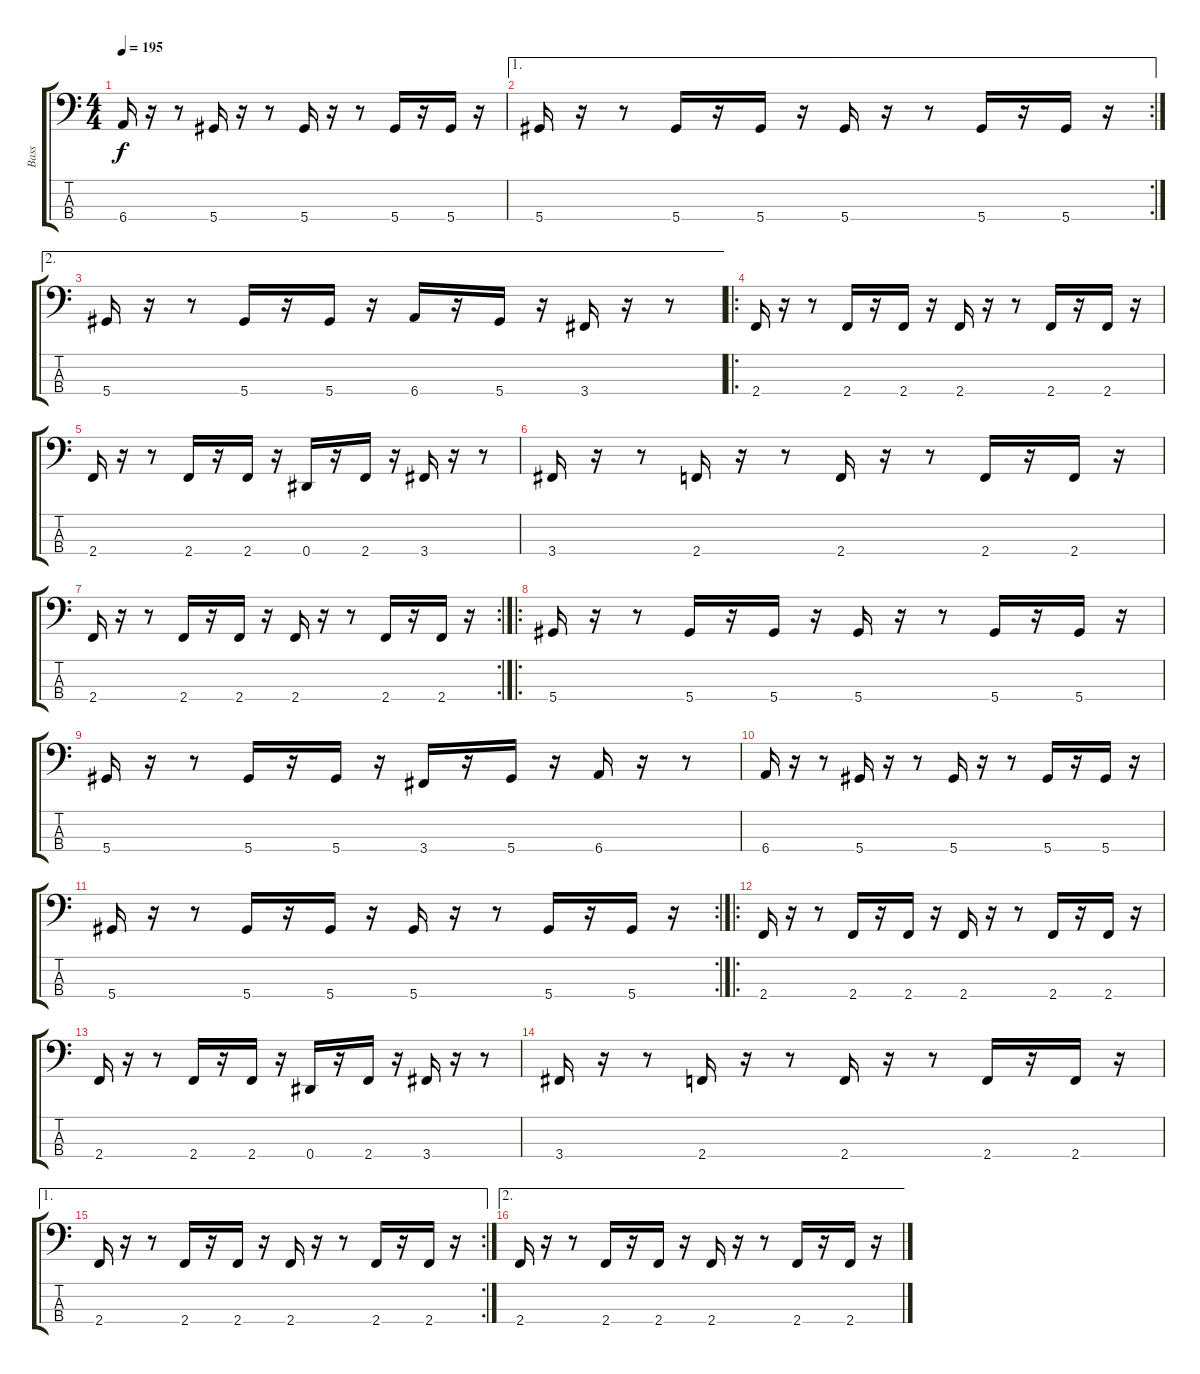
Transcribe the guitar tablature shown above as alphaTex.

\track ("Bass" "Bass") {instrument electricbasspick}
\staff {score tabs}
\tuning (Gb2 Db2 Ab1 Eb1) {hide}
\ts (4 4)
\tempo 195
\clef f4
\ks c
6.4.16{dy f} r.16 r.8 5.4.16 r.16 r.8 5.4.16 r.16 r.8 5.4.16 r.16 5.4.16 r.16 |
\ae 1
\rc 2
5.4.16 r.16 r.8 5.4.16 r.16 5.4.16 r.16 5.4.16 r.16 r.8 5.4.16 r.16 5.4.16 r.16 |
\ae 2
5.4.16 r.16 r.8 5.4.16 r.16 5.4.16 r.16 6.4.16 r.16 5.4.16 r.16 3.4.16 r.16 r.8 |
\ro
2.4.16 r.16 r.8 2.4.16 r.16 2.4.16 r.16 2.4.16 r.16 r.8 2.4.16 r.16 2.4.16 r.16 |
2.4.16 r.16 r.8 2.4.16 r.16 2.4.16 r.16 0.4.16 r.16 2.4.16 r.16 3.4.16 r.16 r.8 |
3.4.16 r.16 r.8 2.4.16 r.16 r.8 2.4.16 r.16 r.8 2.4.16 r.16 2.4.16 r.16 |
\rc 2
2.4.16 r.16 r.8 2.4.16 r.16 2.4.16 r.16 2.4.16 r.16 r.8 2.4.16 r.16 2.4.16 r.16 |
\ro
5.4.16 r.16 r.8 5.4.16 r.16 5.4.16 r.16 5.4.16 r.16 r.8 5.4.16 r.16 5.4.16 r.16 |
5.4.16 r.16 r.8 5.4.16 r.16 5.4.16 r.16 3.4.16 r.16 5.4.16 r.16 6.4.16 r.16 r.8 |
6.4.16 r.16 r.8 5.4.16 r.16 r.8 5.4.16 r.16 r.8 5.4.16 r.16 5.4.16 r.16 |
\rc 2
5.4.16 r.16 r.8 5.4.16 r.16 5.4.16 r.16 5.4.16 r.16 r.8 5.4.16 r.16 5.4.16 r.16 |
\ro
2.4.16 r.16 r.8 2.4.16 r.16 2.4.16 r.16 2.4.16 r.16 r.8 2.4.16 r.16 2.4.16 r.16 |
2.4.16 r.16 r.8 2.4.16 r.16 2.4.16 r.16 0.4.16 r.16 2.4.16 r.16 3.4.16 r.16 r.8 |
3.4.16 r.16 r.8 2.4.16 r.16 r.8 2.4.16 r.16 r.8 2.4.16 r.16 2.4.16 r.16 |
\ae 1
\rc 2
2.4.16 r.16 r.8 2.4.16 r.16 2.4.16 r.16 2.4.16 r.16 r.8 2.4.16 r.16 2.4.16 r.16 |
\ae 2
2.4.16 r.16 r.8 2.4.16 r.16 2.4.16 r.16 2.4.16 r.16 r.8 2.4.16 r.16 2.4.16 r.16
